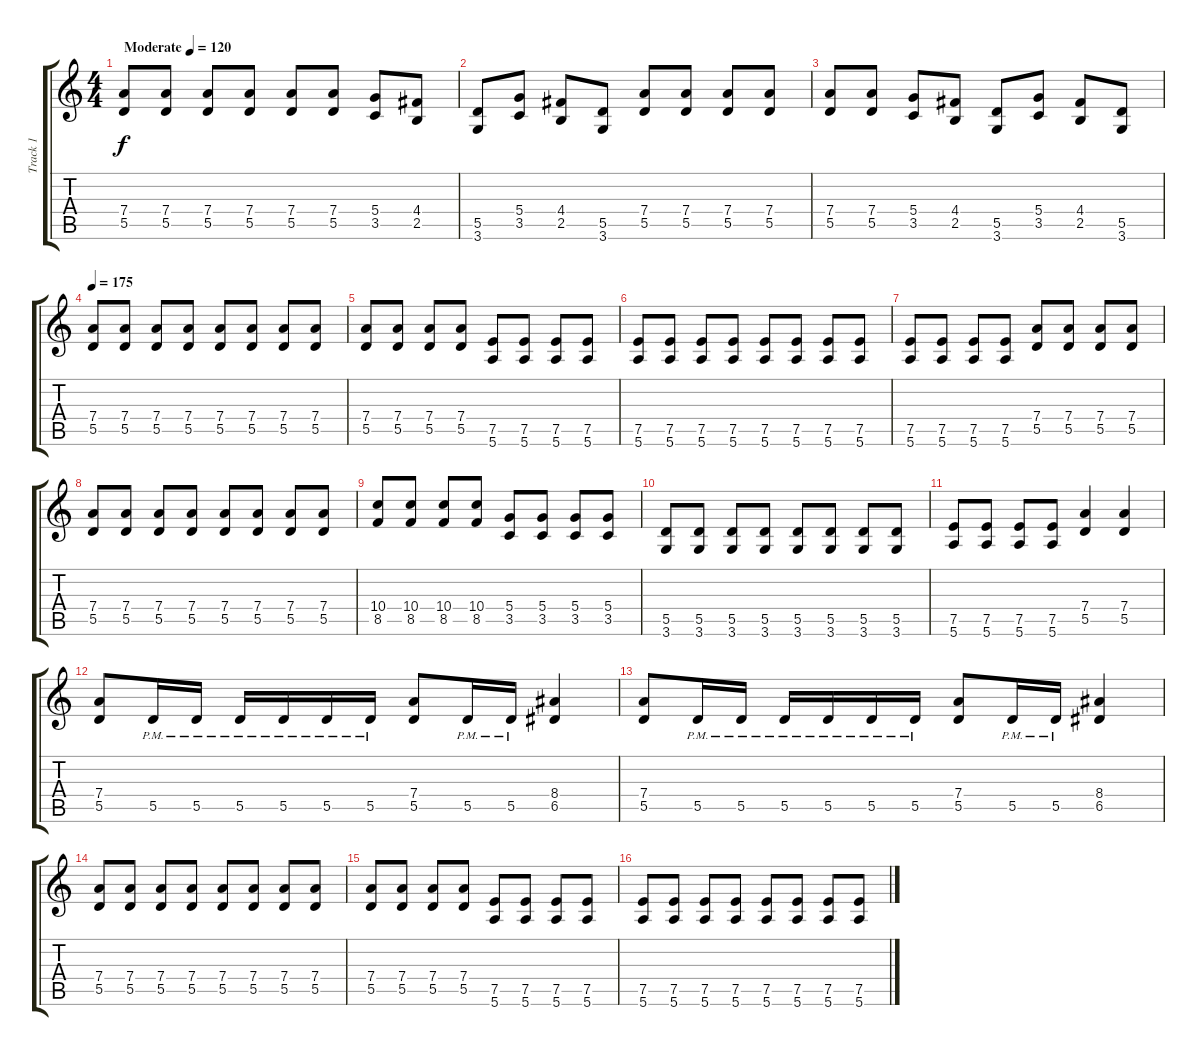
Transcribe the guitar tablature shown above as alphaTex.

\track ("Track 1" "Track 1") {instrument distortionguitar}
\staff {score tabs}
\tuning (E4 B3 G3 D3 A2 E2) {hide}
\ts (4 4)
\tempo (120 "Moderate")
\clef g2
\ks c
(7.4 5.5).8{dy f volume 6 instrument distortionguitar} (7.4 5.5).8 (7.4 5.5).8 (7.4 5.5).8 (7.4 5.5).8 (7.4 5.5).8 (5.4 3.5).8 (4.4 2.5).8 |
(5.5 3.6).8 (5.4 3.5).8 (4.4 2.5).8 (5.5 3.6).8 (7.4 5.5).8{volume 13} (7.4 5.5).8 (7.4 5.5).8 (7.4 5.5).8 |
(7.4 5.5).8 (7.4 5.5).8 (5.4 3.5).8 (4.4 2.5).8 (5.5 3.6).8 (5.4 3.5).8 (4.4 2.5).8 (5.5 3.6).8 |
\tempo 175
(7.4 5.5).8 (7.4 5.5).8 (7.4 5.5).8 (7.4 5.5).8 (7.4 5.5).8 (7.4 5.5).8 (7.4 5.5).8 (7.4 5.5).8 |
(7.4 5.5).8 (7.4 5.5).8 (7.4 5.5).8 (7.4 5.5).8 (7.5 5.6).8 (7.5 5.6).8 (7.5 5.6).8 (7.5 5.6).8 |
(7.5 5.6).8 (7.5 5.6).8 (7.5 5.6).8 (7.5 5.6).8 (7.5 5.6).8 (7.5 5.6).8 (7.5 5.6).8 (7.5 5.6).8 |
(7.5 5.6).8 (7.5 5.6).8 (7.5 5.6).8 (7.5 5.6).8 (7.4 5.5).8 (7.4 5.5).8 (7.4 5.5).8 (7.4 5.5).8 |
(7.4 5.5).8 (7.4 5.5).8 (7.4 5.5).8 (7.4 5.5).8 (7.4 5.5).8 (7.4 5.5).8 (7.4 5.5).8 (7.4 5.5).8 |
(10.4 8.5).8 (10.4 8.5).8 (10.4 8.5).8 (10.4 8.5).8 (5.4 3.5).8 (5.4 3.5).8 (5.4 3.5).8 (5.4 3.5).8 |
(5.5 3.6).8 (5.5 3.6).8 (5.5 3.6).8 (5.5 3.6).8 (5.5 3.6).8 (5.5 3.6).8 (5.5 3.6).8 (5.5 3.6).8 |
(7.5 5.6).8 (7.5 5.6).8 (7.5 5.6).8 (7.5 5.6).8 (7.4 5.5).4 (7.4 5.5).4 |
(7.4 5.5).8 5.5{pm}.16 5.5{pm}.16 5.5{pm}.16 5.5{pm}.16 5.5{pm}.16 5.5{pm}.16 (7.4 5.5).8 5.5{pm}.16 5.5{pm}.16 (8.4 6.5).4 |
(7.4 5.5).8 5.5{pm}.16 5.5{pm}.16 5.5{pm}.16 5.5{pm}.16 5.5{pm}.16 5.5{pm}.16 (7.4 5.5).8 5.5{pm}.16 5.5{pm}.16 (8.4 6.5).4 |
(7.4 5.5).8 (7.4 5.5).8 (7.4 5.5).8 (7.4 5.5).8 (7.4 5.5).8 (7.4 5.5).8 (7.4 5.5).8 (7.4 5.5).8 |
(7.4 5.5).8 (7.4 5.5).8 (7.4 5.5).8 (7.4 5.5).8 (7.5 5.6).8 (7.5 5.6).8 (7.5 5.6).8 (7.5 5.6).8 |
(7.5 5.6).8 (7.5 5.6).8 (7.5 5.6).8 (7.5 5.6).8 (7.5 5.6).8 (7.5 5.6).8 (7.5 5.6).8 (7.5 5.6).8
